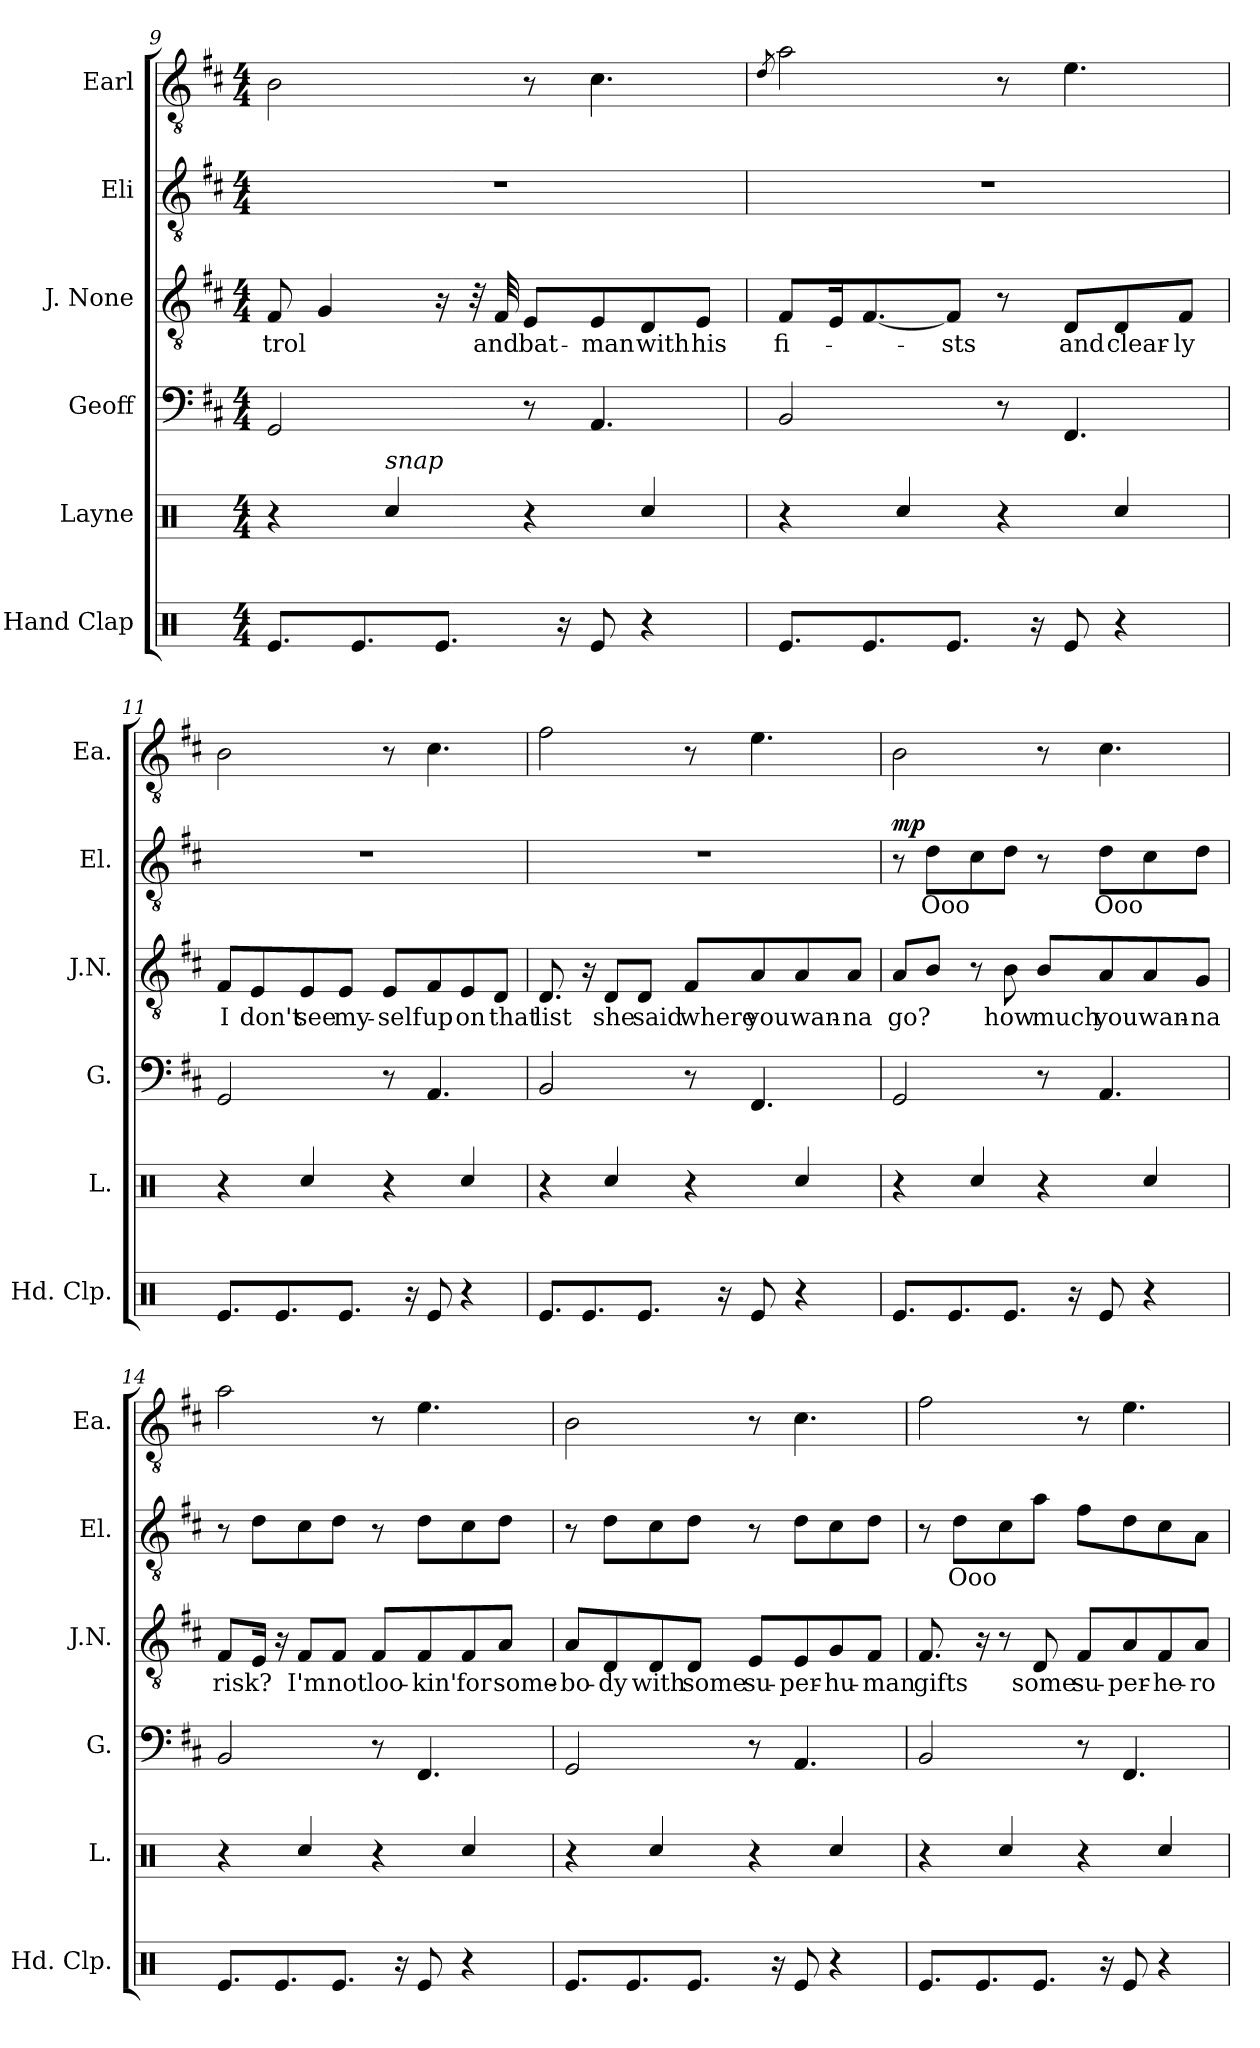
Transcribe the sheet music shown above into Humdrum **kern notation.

**kern	**kern	**kern	**kern	**text	**kern	**text	**dynam	**kern
*part6	*part5	*part4	*part3	*part3	*part2	*part2	*part2	*part1
*staff6	*staff5	*staff4	*staff3	*staff3	*staff2	*staff2	*staff2	*staff1
*I"Hand Clap	*I"Layne	*I"Geoff	*I"J. None	*	*I"Eli	*	*	*I"Earl
*I'Hd. Clp.	*I'L.	*I'G.	*I'J.N.	*	*I'El.	*	*	*I'Ea.
*clefX	*clefX	*clefF4	*clefGv2	*	*clefGv2	*	*	*clefGv2
*k[]	*k[]	*k[f#c#]	*k[f#c#]	*	*k[f#c#]	*	*	*k[f#c#]
*M4/4	*M4/4	*M4/4	*M4/4	*	*M4/4	*	*	*M4/4
=9	=9	=9	=9	=9	=9	=9	=9	=9
!	!	!	!	!LO:LY:b	!	!	!	!
8.Re/L	4r	2GG/	8F#/	-trol	1r	.	.	2B\
.	.	.	4G/	.	.	.	.	.
8.Re/	.	.	.	.	.	.	.	.
!	!LO:TX:a:i:t=snap	!	!	!	!	!	!	!
.	4Rcc/	.	.	.	.	.	.	.
8.Re/J	.	.	16r	.	.	.	.	.
.	.	.	32r	.	.	.	.	.
!	!	!	!	!LO:LY:b	!	!	!	!
.	.	.	32F#/	and	.	.	.	.
!	!	!	!	!LO:LY:b	!	!	!	!
.	4r	8r	8E/L	bat-	.	.	.	8r
16r	.	.	.	.	.	.	.	.
!	!	!	!	!LO:LY:b	!	!	!	!
8Re/	.	4.AA/	8E/	-man	.	.	.	4.c#\
!	!	!	!	!LO:LY:b	!	!	!	!
4r	4Rcc/	.	8D/	with	.	.	.	.
!	!	!	!	!LO:LY:b	!	!	!	!
.	.	.	8E/J	his	.	.	.	.
=10	=10	=10	=10	=10	=10	=10	=10	=10
.	.	.	.	.	.	.	.	8qd/
!	!	!	!	!LO:LY:b	!	!	!	!
8.Re/L	4r	2BB/	8F#/L	fi-	1r	.	.	2a\
.	.	.	16E/K	.	.	.	.	.
8.Re/	.	.	[8.F#/	.	.	.	.	.
.	4Rcc/	.	.	.	.	.	.	.
!	!	!	!	!LO:LY:b	!	!	!	!
8.Re/J	.	.	8F#/J]	-sts	.	.	.	.
.	4r	8r	8r	.	.	.	.	8r
16r	.	.	.	.	.	.	.	.
!	!	!	!	!LO:LY:b	!	!	!	!
8Re/	.	4.FF#/	8D/L	and	.	.	.	4.e\
!	!	!	!	!LO:LY:b	!	!	!	!
4r	4Rcc/	.	8D/	clear-	.	.	.	.
!	!	!	!	!LO:LY:b	!	!	!	!
.	.	.	8F#/J	-ly	.	.	.	.
!!LO:LB:g=z
=11	=11	=11	=11	=11	=11	=11	=11	=11
!	!	!	!	!LO:LY:b	!	!	!	!
8.Re/L	4r	2GG/	8F#/L	I	1r	.	.	2B\
!	!	!	!	!LO:LY:b	!	!	!	!
.	.	.	8E/	don't	.	.	.	.
8.Re/	.	.	.	.	.	.	.	.
!	!	!	!	!LO:LY:b	!	!	!	!
.	4Rcc/	.	8E/	see	.	.	.	.
!	!	!	!	!LO:LY:b	!	!	!	!
8.Re/J	.	.	8E/J	my-	.	.	.	.
!	!	!	!	!LO:LY:b	!	!	!	!
.	4r	8r	8E/L	-self	.	.	.	8r
16r	.	.	.	.	.	.	.	.
!	!	!	!	!LO:LY:b	!	!	!	!
8Re/	.	4.AA/	8F#/	up	.	.	.	4.c#\
!	!	!	!	!LO:LY:b	!	!	!	!
4r	4Rcc/	.	8E/	on	.	.	.	.
!	!	!	!	!LO:LY:b	!	!	!	!
.	.	.	8D/J	that	.	.	.	.
=12	=12	=12	=12	=12	=12	=12	=12	=12
!	!	!	!	!LO:LY:b	!	!	!	!
8.Re/L	4r	2BB/	8.D/	list	1r	.	.	2f#\
8.Re/	.	.	16r	.	.	.	.	.
!	!	!	!	!LO:LY:b	!	!	!	!
.	4Rcc/	.	8D/L	she	.	.	.	.
!	!	!	!	!LO:LY:b	!	!	!	!
8.Re/J	.	.	8D/J	said	.	.	.	.
!	!	!	!	!LO:LY:b	!	!	!	!
.	4r	8r	8F#/L	where	.	.	.	8r
16r	.	.	.	.	.	.	.	.
!	!	!	!	!LO:LY:b	!	!	!	!
8Re/	.	4.FF#/	8A/	you	.	.	.	4.e\
!	!	!	!	!LO:LY:b	!	!	!	!
4r	4Rcc/	.	8A/	wan-	.	.	.	.
!	!	!	!	!LO:LY:b	!	!	!	!
.	.	.	8A/J	-na	.	.	.	.
!!LO:PB:g=z
=13	=13	=13	=13	=13	=13	=13	=13	=13
!	!	!	!	!LO:LY:b	!	!	!LO:DY:b	!
8.Re/L	4r	2GG/	8A/L	go?	8r	.	mp	2B\
!	!	!	!	!	!	!LO:LY:b	!	!
.	.	.	8B/J	.	8d\L	Ooo	.	.
8.Re/	.	.	.	.	.	.	.	.
.	4Rcc/	.	8r	.	8c#\	.	.	.
!	!	!	!	!LO:LY:b	!	!	!	!
8.Re/J	.	.	8B\	how	8d\J	.	.	.
!	!	!	!	!LO:LY:b	!	!	!	!
.	4r	8r	8B/L	much	8r	.	.	8r
16r	.	.	.	.	.	.	.	.
!	!	!	!	!LO:LY:b	!	!LO:LY:b	!	!
8Re/	.	4.AA/	8A/	you	8d\L	Ooo	.	4.c#\
!	!	!	!	!LO:LY:b	!	!	!	!
4r	4Rcc/	.	8A/	wan-	8c#\	.	.	.
!	!	!	!	!LO:LY:b	!	!	!	!
.	.	.	8G/J	-na	8d\J	.	.	.
=14	=14	=14	=14	=14	=14	=14	=14	=14
!	!	!	!	!LO:LY:b	!	!	!	!
8.Re/L	4r	2BB/	8F#/L	risk?	8r	.	.	2a\
.	.	.	16E/Jk	.	8d\L	.	.	.
8.Re/	.	.	16r	.	.	.	.	.
!	!	!	!	!LO:LY:b	!	!	!	!
.	4Rcc/	.	8F#/L	I'm	8c#\	.	.	.
!	!	!	!	!LO:LY:b	!	!	!	!
8.Re/J	.	.	8F#/J	not	8d\J	.	.	.
!	!	!	!	!LO:LY:b	!	!	!	!
.	4r	8r	8F#/L	loo-	8r	.	.	8r
16r	.	.	.	.	.	.	.	.
!	!	!	!	!LO:LY:b	!	!	!	!
8Re/	.	4.FF#/	8F#/	-kin'	8d\L	.	.	4.e\
!	!	!	!	!LO:LY:b	!	!	!	!
4r	4Rcc/	.	8F#/	for	8c#\	.	.	.
!	!	!	!	!LO:LY:b	!	!	!	!
.	.	.	8A/J	some-	8d\J	.	.	.
!!LO:LB:g=z
=15	=15	=15	=15	=15	=15	=15	=15	=15
!	!	!	!	!LO:LY:b	!	!	!	!
8.Re/L	4r	2GG/	8A/L	-bo-	8r	.	.	2B\
!	!	!	!	!LO:LY:b	!	!	!	!
.	.	.	8D/	-dy	8d\L	.	.	.
8.Re/	.	.	.	.	.	.	.	.
!	!	!	!	!LO:LY:b	!	!	!	!
.	4Rcc/	.	8D/	with	8c#\	.	.	.
!	!	!	!	!LO:LY:b	!	!	!	!
8.Re/J	.	.	8D/J	some	8d\J	.	.	.
!	!	!	!	!LO:LY:b	!	!	!	!
.	4r	8r	8E/L	su-	8r	.	.	8r
16r	.	.	.	.	.	.	.	.
!	!	!	!	!LO:LY:b	!	!	!	!
8Re/	.	4.AA/	8E/	-per-	8d\L	.	.	4.c#\
!	!	!	!	!LO:LY:b	!	!	!	!
4r	4Rcc/	.	8G/	-hu-	8c#\	.	.	.
!	!	!	!	!LO:LY:b	!	!	!	!
.	.	.	8F#/J	-man	8d\J	.	.	.
=16	=16	=16	=16	=16	=16	=16	=16	=16
!	!	!	!	!LO:LY:b	!	!	!	!
8.Re/L	4r	2BB/	8.F#/	gifts	8r	.	.	2f#\
!	!	!	!	!	!	!LO:LY:b	!	!
.	.	.	.	.	8d\L	Ooo	.	.
8.Re/	.	.	16r	.	.	.	.	.
.	4Rcc/	.	8r	.	8c#\	.	.	.
!	!	!	!	!LO:LY:b	!	!	!	!
8.Re/J	.	.	8D/	some	8a\J	.	.	.
!	!	!	!	!LO:LY:b	!	!	!	!
.	4r	8r	8F#/L	su-	8f#\L	.	.	8r
16r	.	.	.	.	.	.	.	.
!	!	!	!	!LO:LY:b	!	!	!	!
8Re/	.	4.FF#/	8A/	-per-	8d\	.	.	4.e\
!	!	!	!	!LO:LY:b	!	!	!	!
4r	4Rcc/	.	8F#/	-he-	8c#\	.	.	.
!	!	!	!	!LO:LY:b	!	!	!	!
.	.	.	8A/J	-ro	8A\J	.	.	.
=	=	=	=	=	=	=	=	=
*-	*-	*-	*-	*-	*-	*-	*-	*-
